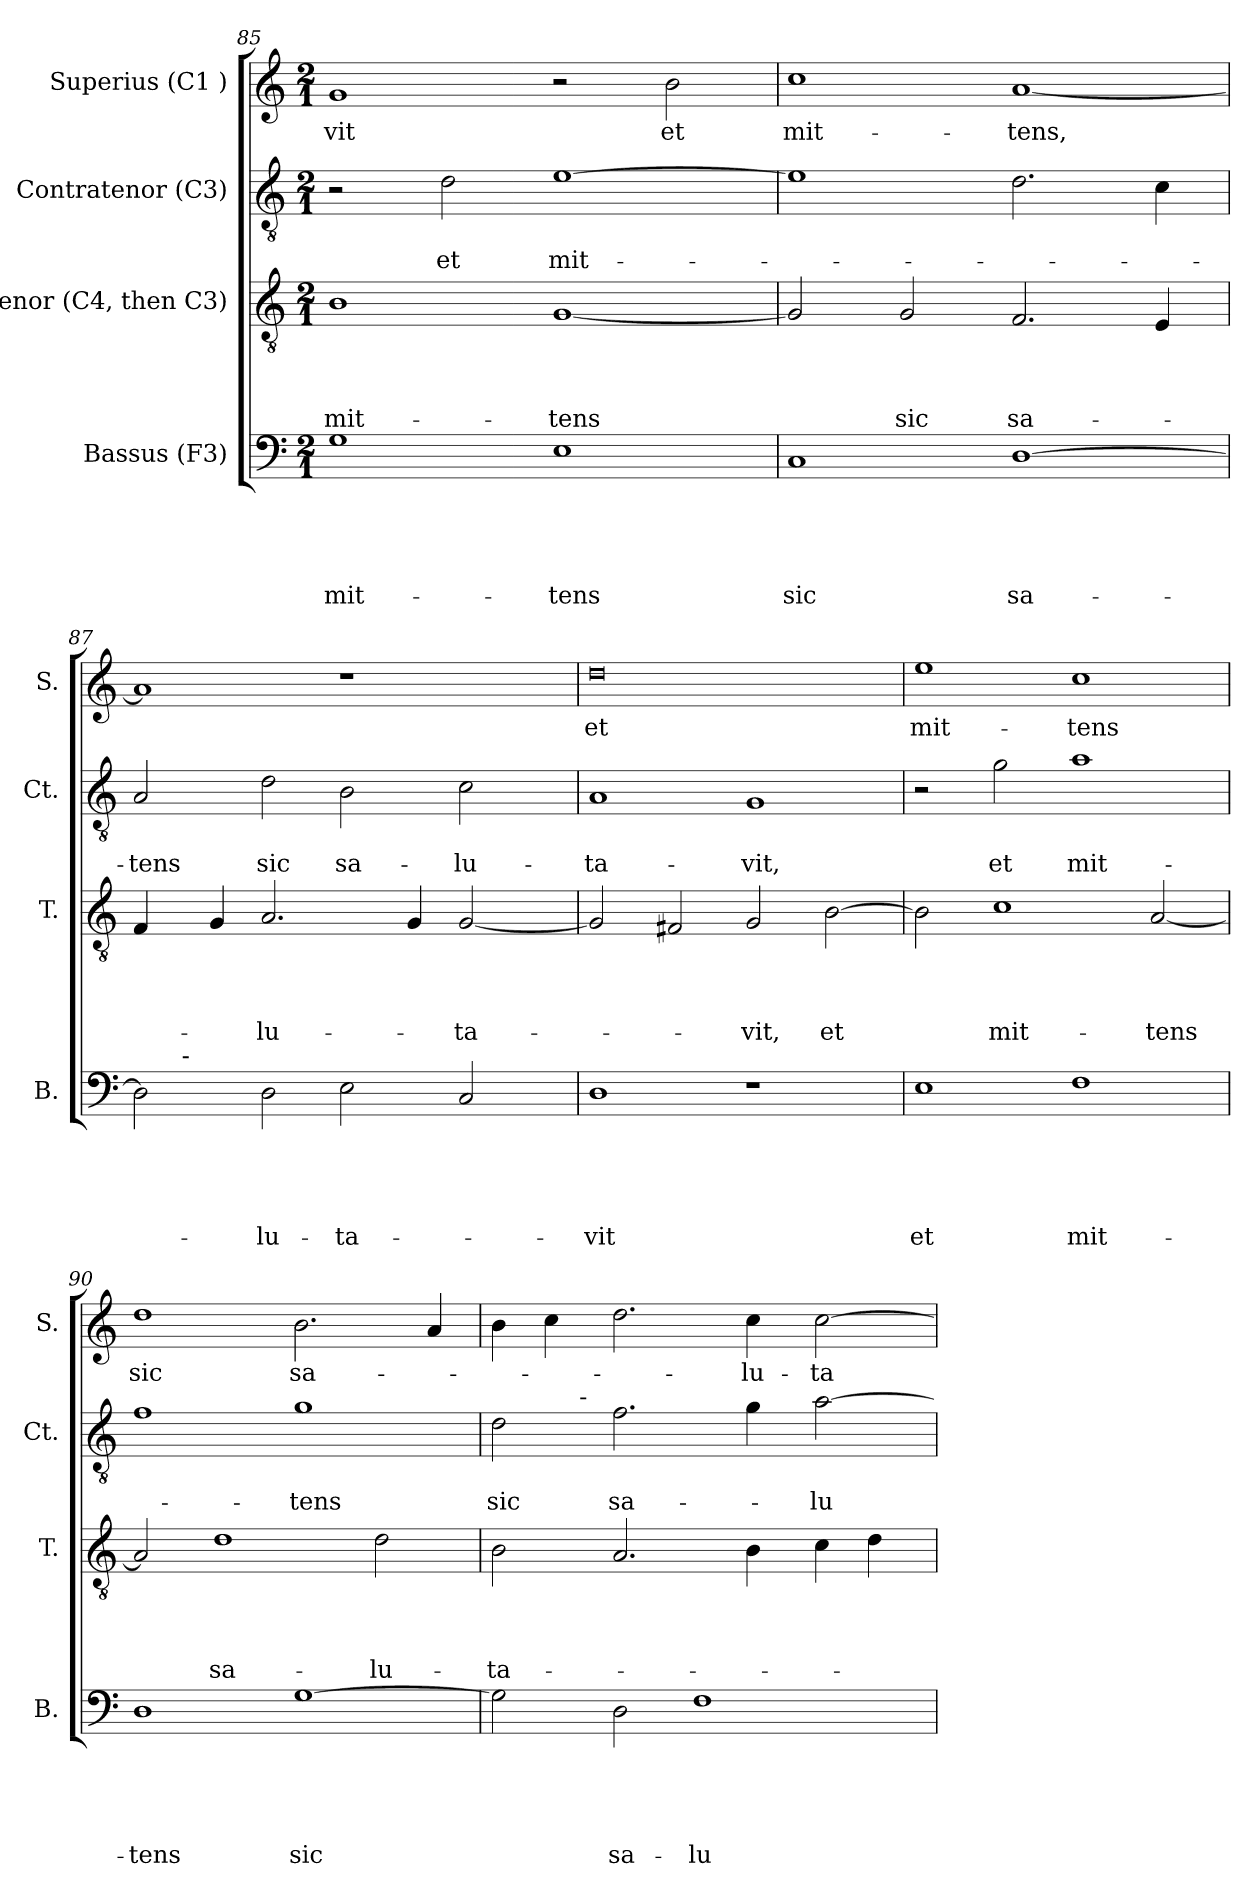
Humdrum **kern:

**kern	**text	**text	**text	**text	**text	**kern	**text	**text	**text	**text	**kern	**text	**text	**kern	**text
*part4	*part4	*part4	*part4	*part4	*part4	*part3	*part3	*part3	*part3	*part3	*part2	*part2	*part2	*part1	*part1
*staff4	*staff4	*staff4	*staff4	*staff4	*staff4	*staff3	*staff3	*staff3	*staff3	*staff3	*staff2	*staff2	*staff2	*staff1	*staff1
*I"Bassus (F3)	*	*	*	*	*	*I"Tenor (C4, then C3)	*	*	*	*	*I"Contratenor (C3)	*	*	*I"Superius (C1 )	*
*I'B.	*	*	*	*	*	*I'T.	*	*	*	*	*I'Ct.	*	*	*I'S.	*
*clefF4	*	*	*	*	*	*clefGv2	*	*	*	*	*clefGv2	*	*	*clefG2	*
*k[]	*	*	*	*	*	*k[]	*	*	*	*	*k[]	*	*	*k[]	*
*C:	*	*	*	*	*	*C:	*	*	*	*	*C:	*	*	*C:	*
*M2/1	*	*	*	*	*	*M2/1	*	*	*	*	*M2/1	*	*	*M2/1	*
=85	=85	=85	=85	=85	=85	=85	=85	=85	=85	=85	=85	=85	=85	=85	=85
!	!	!	!	!	!LO:LY:b	!	!	!	!	!LO:LY:b	!	!	!	!	!LO:LY:b
1G	.	.	.	.	mit-	1B	.	.	.	mit-	2r	.	.	1g	-vit
!	!	!	!	!	!	!	!	!	!	!	!	!	!LO:LY:b	!	!
.	.	.	.	.	.	.	.	.	.	.	2d\	.	et	.	.
!	!	!	!	!	!LO:LY:b	!	!	!	!	!LO:LY:b	!	!	!LO:LY:b	!	!
1E	.	.	.	.	-tens	[<1G	.	.	.	-tens	[>1e	.	mit-	2r	.
!	!	!	!	!	!	!	!	!	!	!	!	!	!	!	!LO:LY:b
.	.	.	.	.	.	.	.	.	.	.	.	.	.	2b\	et
=86	=86	=86	=86	=86	=86	=86	=86	=86	=86	=86	=86	=86	=86	=86	=86
!	!	!	!	!	!LO:LY:b	!	!	!	!	!	!	!	!	!	!LO:LY:b
1C	.	.	.	.	sic	2G/]	.	.	.	.	1e]	.	.	1cc	mit-
!	!	!	!	!	!	!	!	!	!	!LO:LY:b	!	!	!	!	!
.	.	.	.	.	.	2G/	.	.	.	sic	.	.	.	.	.
!	!	!	!	!	!LO:LY:b	!	!	!	!	!LO:LY:b	!	!	!	!	!LO:LY:b
[<1D	.	.	.	.	sa-	2.F/	.	.	.	sa-	2.d\	.	.	[<1a	-tens,
.	.	.	.	.	.	4E/	.	.	.	.	4c\	.	.	.	.
!!LO:LB:g=z
=87	=87	=87	=87	=87	=87	=87	=87	=87	=87	=87	=87	=87	=87	=87	=87
!	!	!	!	!	!	!	!	!	!	!	!	!	!LO:LY:b	!	!
*^	*	*	*	*	*	*	*	*	*	*	*	*	*	*	*
2D\]	8ryy	.	.	.	.	.	4F/	.	.	.	.	2A/	.	-tens	1a]	.
.	32ryy	.	.	.	.	.	.	.	.	.	.	.	.	.	.	.
!	!LO:TX:a:t=-	!	!	!	!	!	!	!	!	!	!	!	!	!	!	!
.	1ryy	.	.	.	.	.	.	.	.	.	.	.	.	.	.	.
.	.	.	.	.	.	.	4G/	.	.	.	.	.	.	.	.	.
!	!	!	!	!	!	!LO:LY:b	!	!	!	!	!LO:LY:b	!	!	!LO:LY:b	!	!
2D\	.	.	.	.	.	-lu-	2.A/	.	.	.	-lu-	2d\	.	sic	.	.
!	!	!	!	!	!	!LO:LY:b	!	!	!	!	!	!	!	!LO:LY:b	!	!
2E\	.	.	.	.	.	-ta-	.	.	.	.	.	2B\	.	sa-	1r	.
.	2ryy	.	.	.	.	.	.	.	.	.	.	.	.	.	.	.
.	.	.	.	.	.	.	4G/	.	.	.	.	.	.	.	.	.
!	!	!	!	!	!	!	!	!	!	!	!LO:LY:b	!	!	!LO:LY:b	!	!
2C/	.	.	.	.	.	.	[<2G/	.	.	.	-ta-	2c\	.	-lu-	.	.
.	4ryy	.	.	.	.	.	.	.	.	.	.	.	.	.	.	.
.	16.ryy	.	.	.	.	.	.	.	.	.	.	.	.	.	.	.
=88	=88	=88	=88	=88	=88	=88	=88	=88	=88	=88	=88	=88	=88	=88	=88	=88
!	!	!	!	!	!	!LO:LY:b	!	!	!	!	!	!	!	!LO:LY:b	!	!LO:LY:b:rj
*v	*v	*	*	*	*	*	*	*	*	*	*	*	*	*	*	*
1D	.	.	.	.	-vit	2G/]	.	.	.	.	1A	.	-ta-	0dd	et
.	.	.	.	.	.	2F#/	.	.	.	.	.	.	.	.	.
!	!	!	!	!	!	!	!	!	!	!LO:LY:b	!	!	!LO:LY:b	!	!
1r	.	.	.	.	.	2G/	.	.	.	-vit,	1G	.	-vit,	.	.
!	!	!	!	!	!	!	!	!	!	!LO:LY:b	!	!	!	!	!
.	.	.	.	.	.	[>2B\	.	.	.	et	.	.	.	.	.
=89	=89	=89	=89	=89	=89	=89	=89	=89	=89	=89	=89	=89	=89	=89	=89
!	!	!	!	!	!LO:LY:b	!	!	!	!	!	!	!	!	!	!LO:LY:b
1E	.	.	.	.	et	2B\]	.	.	.	.	2r	.	.	1ee	mit-
!	!	!	!	!	!	!	!	!	!	!LO:LY:b	!	!	!LO:LY:b	!	!
.	.	.	.	.	.	1c	.	.	.	mit-	2g\	.	et	.	.
!	!	!	!	!	!LO:LY:b	!	!	!	!	!	!	!	!LO:LY:b	!	!LO:LY:b
1F	.	.	.	.	mit-	.	.	.	.	.	1a	.	mit-	1cc	-tens
!	!	!	!	!	!	!	!	!	!	!LO:LY:b	!	!	!	!	!
.	.	.	.	.	.	[<2A/	.	.	.	-tens	.	.	.	.	.
=90	=90	=90	=90	=90	=90	=90	=90	=90	=90	=90	=90	=90	=90	=90	=90
!	!	!	!	!	!LO:LY:b	!	!	!	!	!	!	!	!	!	!LO:LY:b
1D	.	.	.	.	-tens	2A/]	.	.	.	.	1f	.	.	1dd	sic
!	!	!	!	!	!	!	!	!	!	!LO:LY:b	!	!	!	!	!
.	.	.	.	.	.	1d	.	.	.	sa-	.	.	.	.	.
!	!	!	!	!	!LO:LY:b	!	!	!	!	!	!	!	!LO:LY:b	!	!LO:LY:b
[<1G	.	.	.	.	sic	.	.	.	.	.	1g	.	-tens	2.b\	sa-
!	!	!	!	!	!	!	!	!	!	!LO:LY:b	!	!	!	!	!
.	.	.	.	.	.	2d\	.	.	.	-lu-	.	.	.	.	.
.	.	.	.	.	.	.	.	.	.	.	.	.	.	4a/	.
!!LO:LB:g=z
=91	=91	=91	=91	=91	=91	=91	=91	=91	=91	=91	=91	=91	=91	=91	=91
!	!	!	!	!	!	!	!	!	!	!LO:LY:b	!	!	!LO:LY:b	!	!
*	*	*	*	*	*	*	*	*	*	*	*^	*	*	*	*
2G\]	.	.	.	.	.	2B\	.	.	.	-ta-	2d\	4.ryy	.	sic	4b\	.
.	.	.	.	.	.	.	.	.	.	.	.	.	.	.	4cc\	.
!	!	!	!	!	!	!	!	!	!	!	!	!LO:TX:a:t=-	!	!	!	!
.	.	.	.	.	.	.	.	.	.	.	.	1ryy	.	.	.	.
!	!	!	!	!	!LO:LY:b	!	!	!	!	!	!	!	!	!LO:LY:b	!	!
2D\	.	.	.	.	sa-	2.A/	.	.	.	.	2.f\	.	.	sa-	2.dd\	.
!	!	!	!	!	!LO:LY:b	!	!	!	!	!	!	!	!	!	!	!
1F	.	.	.	.	-lu-	.	.	.	.	.	.	.	.	.	.	.
!	!	!	!	!	!	!	!	!	!	!	!	!	!	!	!	!LO:LY:b
.	.	.	.	.	.	4B\	.	.	.	.	4g\	.	.	.	4cc\	-lu-
.	.	.	.	.	.	.	.	.	.	.	.	2ryy	.	.	.	.
!	!	!	!	!	!	!	!	!	!	!	!	!	!	!LO:LY:b	!	!LO:LY:b
.	.	.	.	.	.	4c\	.	.	.	.	[>2a\	.	.	-lu-	[>2cc\	-ta-
.	.	.	.	.	.	4d\	.	.	.	.	.	.	.	.	.	.
.	.	.	.	.	.	.	.	.	.	.	.	8ryy	.	.	.	.
*	*	*	*	*	*	*	*	*	*	*	*v	*v	*	*	*	*
=	=	=	=	=	=	=	=	=	=	=	=	=	=	=	=
*-	*-	*-	*-	*-	*-	*-	*-	*-	*-	*-	*-	*-	*-	*-	*-
